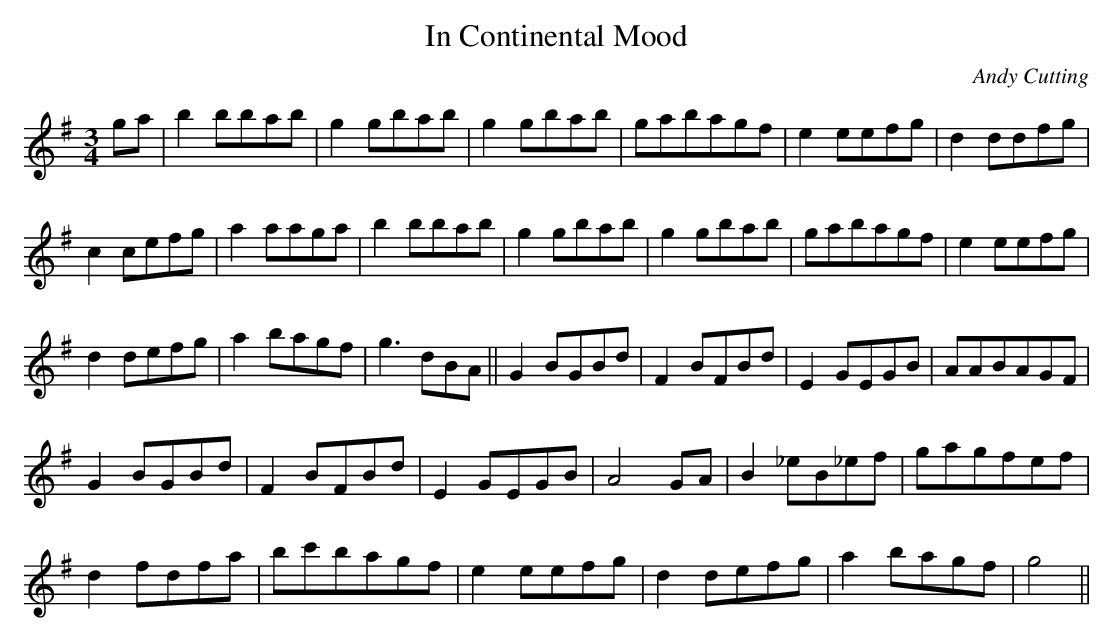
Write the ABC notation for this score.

X:1
T:In Continental Mood
C:Andy Cutting
L:1/8
M:3/4
K:G
ga | b2 bbab | g2 gbab | g2 gbab | gabagf | e2 eefg | d2 ddfg |
c2 cefg | a2 aaga | b2 bbab | g2 gbab | g2 gbab | gabagf | e2 eefg |
d2 defg | a2 bagf | g3dBA || G2BGBd | F2BFBd | E2GEGB | AABAGF |
G2BGBd | F2BFBd | E2GEGB | A4GA | B2_eB_ef | gagfef |
d2fdfa | bc'bagf | e2eefg | d2defg | a2bagf | g4 ||
